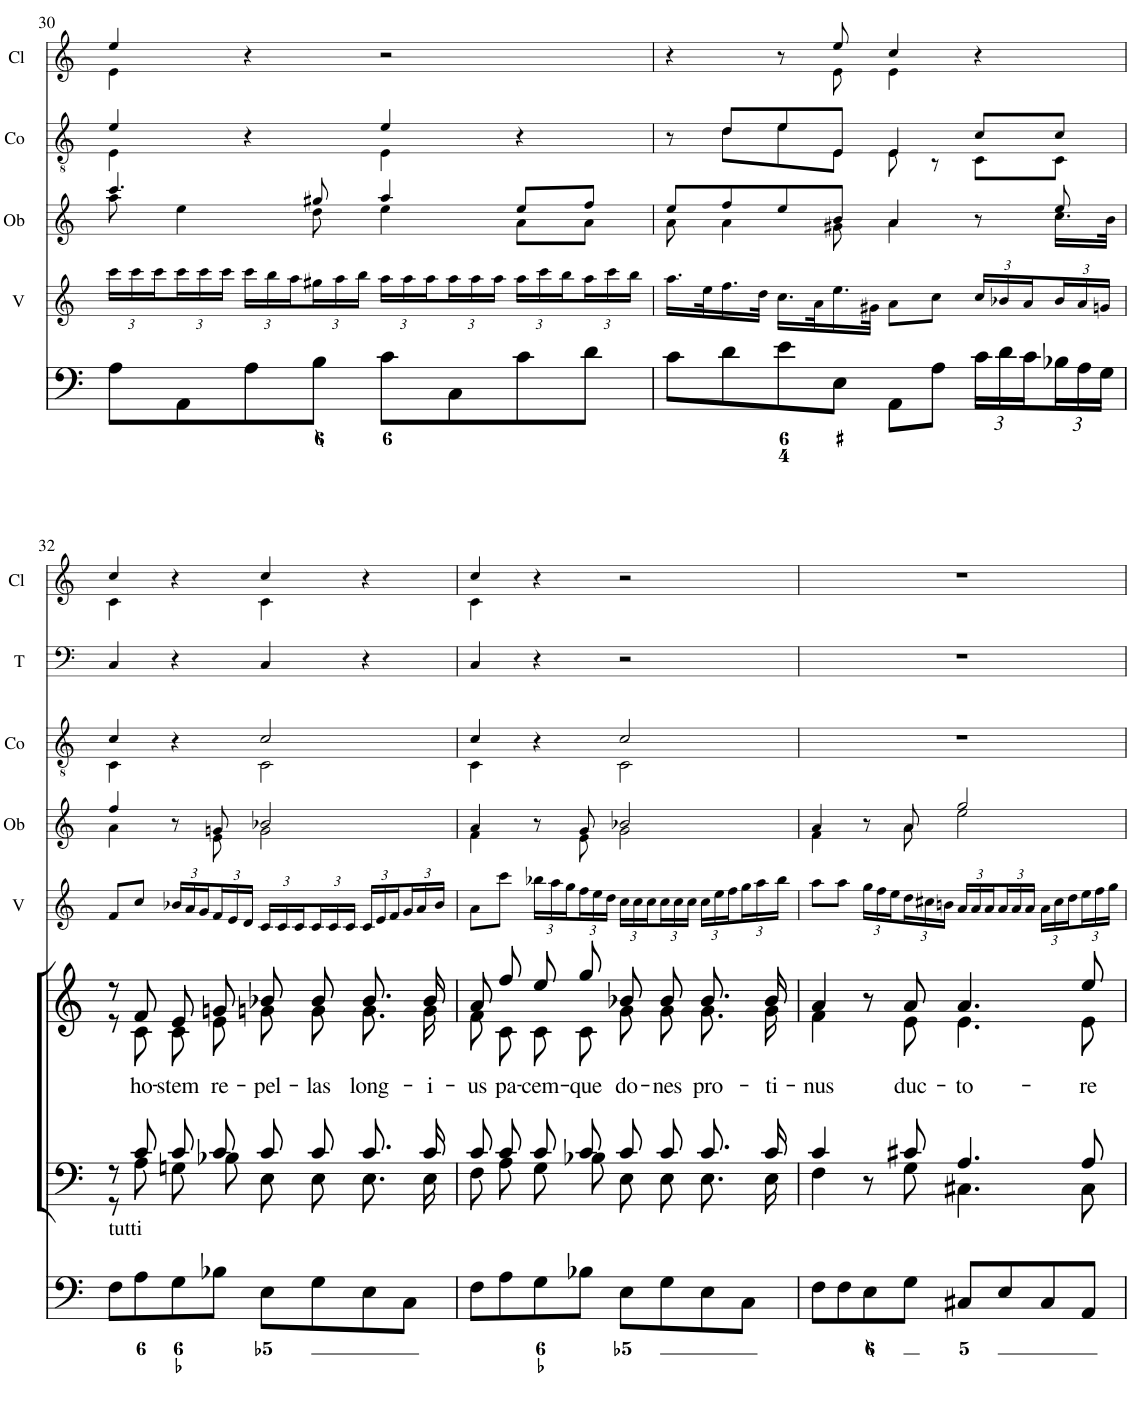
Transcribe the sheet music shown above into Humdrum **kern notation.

**kern	**kern	**kern	**text	**kern	**kern	**kern	**kern	**kern
*part8	*part7	*part6	*part6	*part5	*part4	*part3	*part2	*part1
*staff8	*staff7	*staff6	*staff6	*staff5	*staff4	*staff3	*staff2	*staff1
*I"Organo	*I"Voice	*I"Voice	*	*I"Violino 1mo,2do	*I"Oboi	*I"Corni in C	*I"Timpani	*I"Clarini in C
*	*	*	*	*I'V	*I'Ob	*I'Co	*I'T	*I'Cl
!!LO:PB:g=z
*clefF4	*clefF4	*clefG2	*	*clefG2	*clefG2	*clefGv2	*clefF4	*clefG2
*	*	*	*	*	*	*Trd7c12	*	*
*k[]	*k[]	*k[]	*	*k[]	*k[]	*k[]	*k[]	*k[]
*M4/4	*M4/4	*M4/4	*	*M4/4	*M4/4	*M4/4	*M4/4	*M4/4
*met(c)	*met(c)	*met(c)	*	*met(c)	*met(c)	*met(c)	*met(c)	*met(c)
*	*	*	*	*Xbrackettup	*	*	*	*
=30	=30	=30	=30	=30	=30	=30	=30	=30
*	*	*	*	*	*^	*^	*	*^
8A\L	1r	1r	.	24ccc\LL	4.ccc/	8aa\	4e/	4E\	1r	4ee/	4e\
.	.	.	.	24ccc\	.	.	.	.	.	.	.
.	.	.	.	24ccc\	.	.	.	.	.	.	.
8AA\	.	.	.	24ccc\	.	4ee\	.	.	.	.	.
.	.	.	.	24ccc\	.	.	.	.	.	.	.
.	.	.	.	24ccc\JJ	.	.	.	.	.	.	.
8A\	.	.	.	24ccc\LL	.	.	4r	4ryy	.	4r	2.ryy
.	.	.	.	24bb\	.	.	.	.	.	.	.
.	.	.	.	24aa\	.	.	.	.	.	.	.
8B\J	.	.	.	24gg#X\	8gg#X/	8dd\	.	.	.	.	.
.	.	.	.	24aa\	.	.	.	.	.	.	.
.	.	.	.	24bb\JJ	.	.	.	.	.	.	.
8c\L	.	.	.	24aa\LL	4aa/	4ee\	4e/	4E\	.	2r	.
.	.	.	.	24aa\	.	.	.	.	.	.	.
.	.	.	.	24aa\	.	.	.	.	.	.	.
8C\	.	.	.	24aa\	.	.	.	.	.	.	.
.	.	.	.	24aa\	.	.	.	.	.	.	.
.	.	.	.	24aa\JJ	.	.	.	.	.	.	.
8c\	.	.	.	24aa\LL	8ee/L	8a\L	4r	4ryy	.	.	.
.	.	.	.	24ccc\	.	.	.	.	.	.	.
.	.	.	.	24bb\	.	.	.	.	.	.	.
8d\J	.	.	.	24aa\	8ff/J	8a\J	.	.	.	.	.
.	.	.	.	24ccc\	.	.	.	.	.	.	.
.	.	.	.	24bb\JJ	.	.	.	.	.	.	.
=31	=31	=31	=31	=31	=31	=31	=31	=31	=31	=31	=31
8c\L	1r	1r	.	16.aa\LL	8ee/L	8a\	8r	8ryy	1r	4r	4.ryy
.	.	.	.	32ee\K	.	.	.	.	.	.	.
8d\	.	.	.	16.ff\	8ff/	4a\	8d/L	8d\L	.	.	.
.	.	.	.	32dd\JJk	.	.	.	.	.	.	.
8e\	.	.	.	16.cc\LL	8ee/	.	8e/	8e\	.	8r	.
.	.	.	.	32a\K	.	.	.	.	.	.	.
8E\J	.	.	.	16.ee\	8b/J	8g#X\	8E/J	8E\J	.	8ee/	8e\
.	.	.	.	32g#X\JJk	.	.	.	.	.	.	.
8AA\L	.	.	.	8a\L	4a/	4a\	4E/	8E\	.	4cc/	4e\
8A\J	.	.	.	8cc\J	.	.	.	8r	.	.	.
*Xbrackettup	*	*	*	*	*	*	*	*	*	*	*
24c\LL	.	.	.	24cc/LL	8r	8ryy	8c/L	8C\L	.	4r	4ryy
24d\	.	.	.	24b-X/	.	.	.	.	.	.	.
24c\	.	.	.	24a/	.	.	.	.	.	.	.
24B-X\	.	.	.	24b-/	8ee/	16.cc\LL	8c/J	8C\J	.	.	.
24A\	.	.	.	24a/	.	.	.	.	.	.	.
24G\JJ	.	.	.	24gn/JJ	.	.	.	.	.	.	.
.	.	.	.	.	.	32b\JJk	.	.	.	.	.
!!LO:LB:g=z	!!
=32	=32	=32	=32	=32	=32	=32	=32	=32	=32	=32	=32
*	*^	*^	*	*	*	*	*	*	*	*	*
!LO:TX:a:t=tutti	!	!	!	!	!	!	!	!	!	!	!	!	!
8F\L	8r	8r	8r	8r	.	8f/L	4ff/	4a\	4c/	4C\	4C/	4cc/	4c\
!	!	!	!	!	!LO:LY:b	!	!	!	!	!	!	!	!
8A\	8c/	8A\	8f/	8c\	ho-	8cc/J	.	.	.	.	.	.	.
!	!	!	!	!	!LO:LY:b	!	!	!	!	!	!	!	!
8G\	8c/L	8Gn\L	8e/L	8c\L	-stem	24b-X/LL	8r	8ryy	4r	4ryy	4r	4r	4ryy
.	.	.	.	.	.	24a/	.	.	.	.	.	.	.
.	.	.	.	.	.	24g/	.	.	.	.	.	.	.
!	!	!	!	!	!LO:LY:b	!	!	!	!	!	!	!	!
8B-X\J	8c/J	8B-X\J	8gn/J	8e\J	re-	24f/	8gn/	8e\	.	.	.	.	.
.	.	.	.	.	.	24e/	.	.	.	.	.	.	.
.	.	.	.	.	.	24d/JJ	.	.	.	.	.	.	.
!	!	!	!	!	!LO:LY:b	!	!	!	!	!	!	!	!
8E\L	8c/L	8E\L	8b-X/L	8gn\L	-pel-	24c/LL	2b-X/	2g\	2c/	2C\	4C/	4cc/	4c\
.	.	.	.	.	.	24c/	.	.	.	.	.	.	.
.	.	.	.	.	.	24c/	.	.	.	.	.	.	.
!	!	!	!	!	!LO:LY:b	!	!	!	!	!	!	!	!
8G\	8c/J	8E\J	8b-/J	8g\J	-las	24c/	.	.	.	.	.	.	.
.	.	.	.	.	.	24c/	.	.	.	.	.	.	.
.	.	.	.	.	.	24c/JJ	.	.	.	.	.	.	.
!	!	!	!	!	!LO:LY:b	!	!	!	!	!	!	!	!
8E\	8.c/L	8.E\L	8.b-/L	8.g\L	long-	24c/LL	.	.	.	.	4r	4r	4ryy
.	.	.	.	.	.	24e/	.	.	.	.	.	.	.
.	.	.	.	.	.	24f/	.	.	.	.	.	.	.
8C\J	.	.	.	.	.	24g/	.	.	.	.	.	.	.
.	.	.	.	.	.	24a/	.	.	.	.	.	.	.
!	!	!	!	!	!LO:LY:b	!	!	!	!	!	!	!	!
.	16c/Jk	16E\Jk	16b-/Jk	16g\Jk	-i-	.	.	.	.	.	.	.	.
.	.	.	.	.	.	24b-/JJ	.	.	.	.	.	.	.
=33	=33	=33	=33	=33	=33	=33	=33	=33	=33	=33	=33	=33	=33
!	!	!	!	!	!LO:LY:b	!	!	!	!	!	!	!	!
8F\L	8c/L	8F\L	8a/L	8f\L	-us	8a\L	4a/	4f\	4c/	4C\	4C/	4cc/	4c\
!	!	!	!	!	!LO:LY:b	!	!	!	!	!	!	!	!
8A\	8c/J	8A\J	8ff/J	8c\J	pa-	8ccc\J	.	.	.	.	.	.	.
!	!	!	!	!	!LO:LY:b	!	!	!	!	!	!	!	!
8G\	8c/L	8G\L	8ee/L	8c\L	-cem-	24bb-X\LL	8r	8ryy	4r	4ryy	4r	4r	2.ryy
.	.	.	.	.	.	24aa\	.	.	.	.	.	.	.
.	.	.	.	.	.	24gg\	.	.	.	.	.	.	.
!	!	!	!	!	!LO:LY:b	!	!	!	!	!	!	!	!
8B-X\J	8c/J	8B-X\J	8gg/J	8c\J	-que	24ff\	8g/	8e\	.	.	.	.	.
.	.	.	.	.	.	24ee\	.	.	.	.	.	.	.
.	.	.	.	.	.	24dd\JJ	.	.	.	.	.	.	.
!	!	!	!	!	!LO:LY:b	!	!	!	!	!	!	!	!
8E\L	8c/L	8E\L	8b-X/L	8g\L	do-	24cc\LL	2b-X/	2g\	2c/	2C\	2r	2r	.
.	.	.	.	.	.	24cc\	.	.	.	.	.	.	.
.	.	.	.	.	.	24cc\	.	.	.	.	.	.	.
!	!	!	!	!	!LO:LY:b	!	!	!	!	!	!	!	!
8G\	8c/J	8E\J	8b-/J	8g\J	-nes	24cc\	.	.	.	.	.	.	.
.	.	.	.	.	.	24cc\	.	.	.	.	.	.	.
.	.	.	.	.	.	24cc\JJ	.	.	.	.	.	.	.
!	!	!	!	!	!LO:LY:b	!	!	!	!	!	!	!	!
8E\	8.c/L	8.E\L	8.b-/L	8.g\L	pro-	24cc\LL	.	.	.	.	.	.	.
.	.	.	.	.	.	24ee\	.	.	.	.	.	.	.
.	.	.	.	.	.	24ff\	.	.	.	.	.	.	.
8C\J	.	.	.	.	.	24gg\	.	.	.	.	.	.	.
.	.	.	.	.	.	24aa\	.	.	.	.	.	.	.
!	!	!	!	!	!LO:LY:b	!	!	!	!	!	!	!	!
.	16c/Jk	16E\Jk	16b-/Jk	16g\Jk	-ti-	.	.	.	.	.	.	.	.
.	.	.	.	.	.	24bb-\JJ	.	.	.	.	.	.	.
*	*	*	*	*	*	*	*	*	*v	*v	*	*v	*v
=34	=34	=34	=34	=34	=34	=34	=34	=34	=34	=34	=34
!	!	!	!	!	!LO:LY:b	!	!	!	!	!	!
8F\L	4c/	4F\	4a/	4f\	-nus	8aa\L	4a/	4f\	1r	1r	1r
8F\	.	.	.	.	.	8aa\J	.	.	.	.	.
8E\	8r	8ryy	8r	8ryy	.	24gg\LL	8r	8ryy	.	.	.
.	.	.	.	.	.	24ff\	.	.	.	.	.
.	.	.	.	.	.	24ee\	.	.	.	.	.
!	!	!	!	!	!LO:LY:b	!	!	!	!	!	!
8G\J	8c#X/	8G\	8a/	8e\	duc-	24dd\	8a/	8a\	.	.	.
.	.	.	.	.	.	24cc#X\	.	.	.	.	.
.	.	.	.	.	.	24bn\JJ	.	.	.	.	.
!	!	!	!	!	!LO:LY:b	!	!	!	!	!	!
8C#X/L	4.A/	4.C#X\	4.a/	4.e\	-to-	24a/LL	2gg/	2ee\	.	.	.
.	.	.	.	.	.	24a/	.	.	.	.	.
.	.	.	.	.	.	24a/	.	.	.	.	.
8E/	.	.	.	.	.	24a/	.	.	.	.	.
.	.	.	.	.	.	24a/	.	.	.	.	.
.	.	.	.	.	.	24a/JJ	.	.	.	.	.
8C#/	.	.	.	.	.	24a\LL	.	.	.	.	.
.	.	.	.	.	.	24cc#\	.	.	.	.	.
.	.	.	.	.	.	24dd\	.	.	.	.	.
!	!	!	!	!	!LO:LY:b	!	!	!	!	!	!
8AA/J	8A/	8C#\	8ee/	8e\	-re	24ee\	.	.	.	.	.
.	.	.	.	.	.	24ff\	.	.	.	.	.
.	.	.	.	.	.	24gg\JJ	.	.	.	.	.
*	*v	*v	*	*	*	*	*v	*v	*	*	*
*	*	*v	*v	*	*	*	*	*	*
=	=	=	=	=	=	=	=	=
*-	*-	*-	*-	*-	*-	*-	*-	*-
